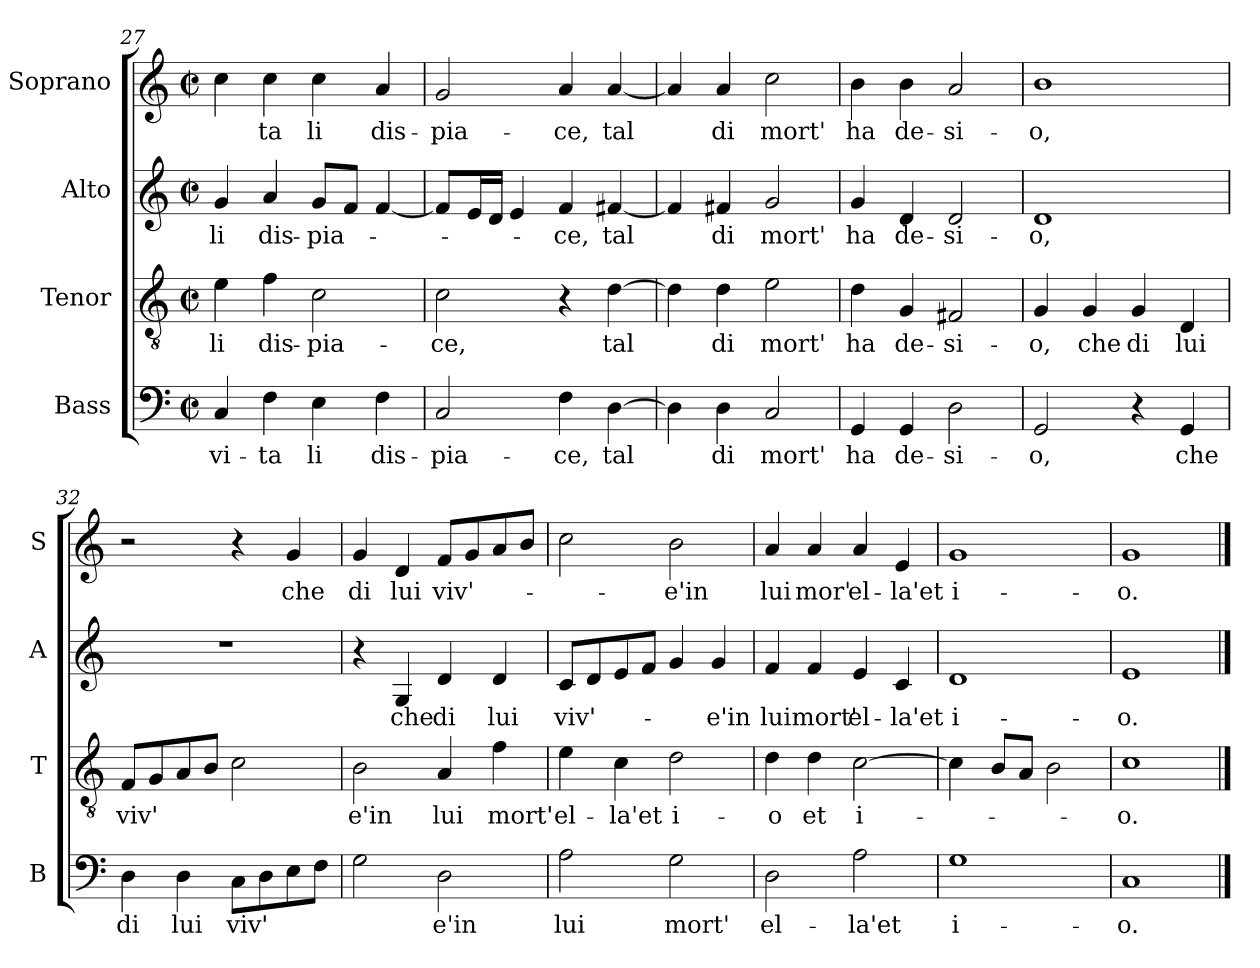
**kern	**text	**kern	**text	**kern	**text	**kern	**text
*part4	*part4	*part3	*part3	*part2	*part2	*part1	*part1
*staff4	*staff4	*staff3	*staff3	*staff2	*staff2	*staff1	*staff1
*I"Bass	*	*I"Tenor	*	*I"Alto	*	*I"Soprano	*
*I'B	*	*I'T	*	*I'A	*	*I'S	*
*clefF4	*	*clefGv2	*	*clefG2	*	*clefG2	*
*k[]	*	*k[]	*	*k[]	*	*k[]	*
*C:	*	*C:	*	*C:	*	*C:	*
*M2/2	*	*M2/2	*	*M2/2	*	*M2/2	*
*met(c|)	*	*met(c|)	*	*met(c|)	*	*met(c|)	*
=27	=27	=27	=27	=27	=27	=27	=27
!	!LO:LY:b	!	!LO:LY:b	!	!LO:LY:b	!	!
4C/	vi-	4e\	li	4g/	li	4cc\	.
!	!LO:LY:b	!	!LO:LY:b	!	!LO:LY:b	!	!LO:LY:b
4F\	-ta	4f\	dis-	4a/	dis-	4cc\	-ta
!	!LO:LY:b	!	!LO:LY:b	!	!LO:LY:b	!	!LO:LY:b
4E\	li	2c\	-pia-	8g/L	-pia-	4cc\	li
.	.	.	.	8f/J	.	.	.
!	!LO:LY:b	!	!	!	!	!	!LO:LY:b
4F\	dis-	.	.	[4f/	.	4a/	dis-
=28	=28	=28	=28	=28	=28	=28	=28
!	!LO:LY:b	!	!LO:LY:b	!	!	!	!LO:LY:b
2C/	-pia-	2c\	-ce,	8f/L]	.	2g/	-pia-
.	.	.	.	16e/L	.	.	.
.	.	.	.	16d/JJ	.	.	.
.	.	.	.	4e/	.	.	.
!	!LO:LY:b	!	!	!	!LO:LY:b	!	!LO:LY:b
4F\	-ce,	4r	.	4f/	-ce,	4a/	-ce,
!	!LO:LY:b	!	!LO:LY:b	!	!LO:LY:b	!	!LO:LY:b
[4D\	tal	[4d\	tal	[4f#X/	tal	[4a/	tal
=29	=29	=29	=29	=29	=29	=29	=29
4D\]	.	4d\]	.	4f#/]	.	4a/]	.
!	!LO:LY:b	!	!LO:LY:b	!	!LO:LY:b	!	!LO:LY:b
4D\	di	4d\	di	4f#X/	di	4a/	di
!	!LO:LY:b	!	!LO:LY:b	!	!LO:LY:b	!	!LO:LY:b
2C/	mort'	2e\	mort'	2g/	mort'	2cc\	mort'
=30	=30	=30	=30	=30	=30	=30	=30
!	!LO:LY:b	!	!LO:LY:b	!	!LO:LY:b	!	!LO:LY:b
4GG/	ha	4d\	ha	4g/	ha	4b\	ha
!	!LO:LY:b	!	!LO:LY:b	!	!LO:LY:b	!	!LO:LY:b
4GG/	de-	4G/	de-	4d/	de-	4b\	de-
!	!LO:LY:b	!	!LO:LY:b	!	!LO:LY:b	!	!LO:LY:b
2D\	-si-	2F#X/	-si-	2d/	-si-	2a/	-si-
!!LO:LB:g=z
=31	=31	=31	=31	=31	=31	=31	=31
!	!LO:LY:b	!	!LO:LY:b	!	!LO:LY:b	!	!LO:LY:b
2GG/	-o,	4G/	-o,	1d	-o,	1b	-o,
!	!	!	!LO:LY:b	!	!	!	!
.	.	4G/	che	.	.	.	.
!	!	!	!LO:LY:b	!	!	!	!
4r	.	4G/	di	.	.	.	.
!	!LO:LY:b	!	!LO:LY:b	!	!	!	!
4GG/	che	4D/	lui	.	.	.	.
=32	=32	=32	=32	=32	=32	=32	=32
!	!LO:LY:b	!	!LO:LY:b	!	!	!	!
4D\	di	8F/L	viv'	1r	.	2r	.
.	.	8G/	.	.	.	.	.
!	!LO:LY:b	!	!	!	!	!	!
4D\	lui	8A/	.	.	.	.	.
.	.	8B/J	.	.	.	.	.
!	!LO:LY:b	!	!	!	!	!	!
8C\L	viv'	2c\	.	.	.	4r	.
8D\	.	.	.	.	.	.	.
!	!	!	!	!	!	!	!LO:LY:b
8E\	.	.	.	.	.	4g/	che
8F\J	.	.	.	.	.	.	.
=33	=33	=33	=33	=33	=33	=33	=33
!	!	!	!LO:LY:b	!	!	!	!LO:LY:b
2G\	.	2B\	e'in	4r	.	4g/	di
!	!	!	!	!	!LO:LY:b	!	!LO:LY:b
.	.	.	.	4G/	che	4d/	lui
!	!LO:LY:b	!	!LO:LY:b	!	!LO:LY:b	!	!LO:LY:b
2D\	e'in	4A/	lui	4d/	di	8f/L	viv'-
.	.	.	.	.	.	8g/	.
!	!	!	!LO:LY:b	!	!LO:LY:b	!	!
.	.	4f\	mort'	4d/	lui	8a/	.
.	.	.	.	.	.	8b/J	.
=34	=34	=34	=34	=34	=34	=34	=34
!	!LO:LY:b	!	!LO:LY:b	!	!LO:LY:b	!	!
2A\	lui	4e\	el-	8c/L	viv'-	2cc\	.
.	.	.	.	8d/	.	.	.
!	!	!	!LO:LY:b	!	!	!	!
.	.	4c\	-la'et	8e/	.	.	.
.	.	.	.	8f/J	.	.	.
!	!LO:LY:b	!	!LO:LY:b	!	!	!	!LO:LY:b
2G\	mort'	2d\	i-	4g/	.	2b\	-e'in
!	!	!	!	!	!LO:LY:b	!	!
.	.	.	.	4g/	-e'in	.	.
=35	=35	=35	=35	=35	=35	=35	=35
!	!LO:LY:b	!	!LO:LY:b	!	!LO:LY:b	!	!LO:LY:b
2D\	el-	4d\	-o	4f/	lui	4a/	lui
!	!	!	!LO:LY:b	!	!LO:LY:b	!	!LO:LY:b
.	.	4d\	et	4f/	mort'	4a/	mor'
!	!LO:LY:b	!	!LO:LY:b	!	!LO:LY:b	!	!LO:LY:b
2A\	-la'et	[2c\	i-	4e/	el-	4a/	el-
!	!	!	!	!	!LO:LY:b	!	!LO:LY:b
.	.	.	.	4c/	-la'et	4e/	-la'et
=36	=36	=36	=36	=36	=36	=36	=36
!	!LO:LY:b	!	!	!	!LO:LY:b	!	!LO:LY:b
1G	i-	4c\]	.	1d	i-	1g	i-
.	.	8B/L	.	.	.	.	.
.	.	8A/J	.	.	.	.	.
.	.	2B\	.	.	.	.	.
=37	=37	=37	=37	=37	=37	=37	=37
!	!LO:LY:b	!	!LO:LY:b	!	!LO:LY:b	!	!LO:LY:b
1C	-o.	1c	-o.	1e	-o.	1g	-o.
==	==	==	==	==	==	==	==
*-	*-	*-	*-	*-	*-	*-	*-
